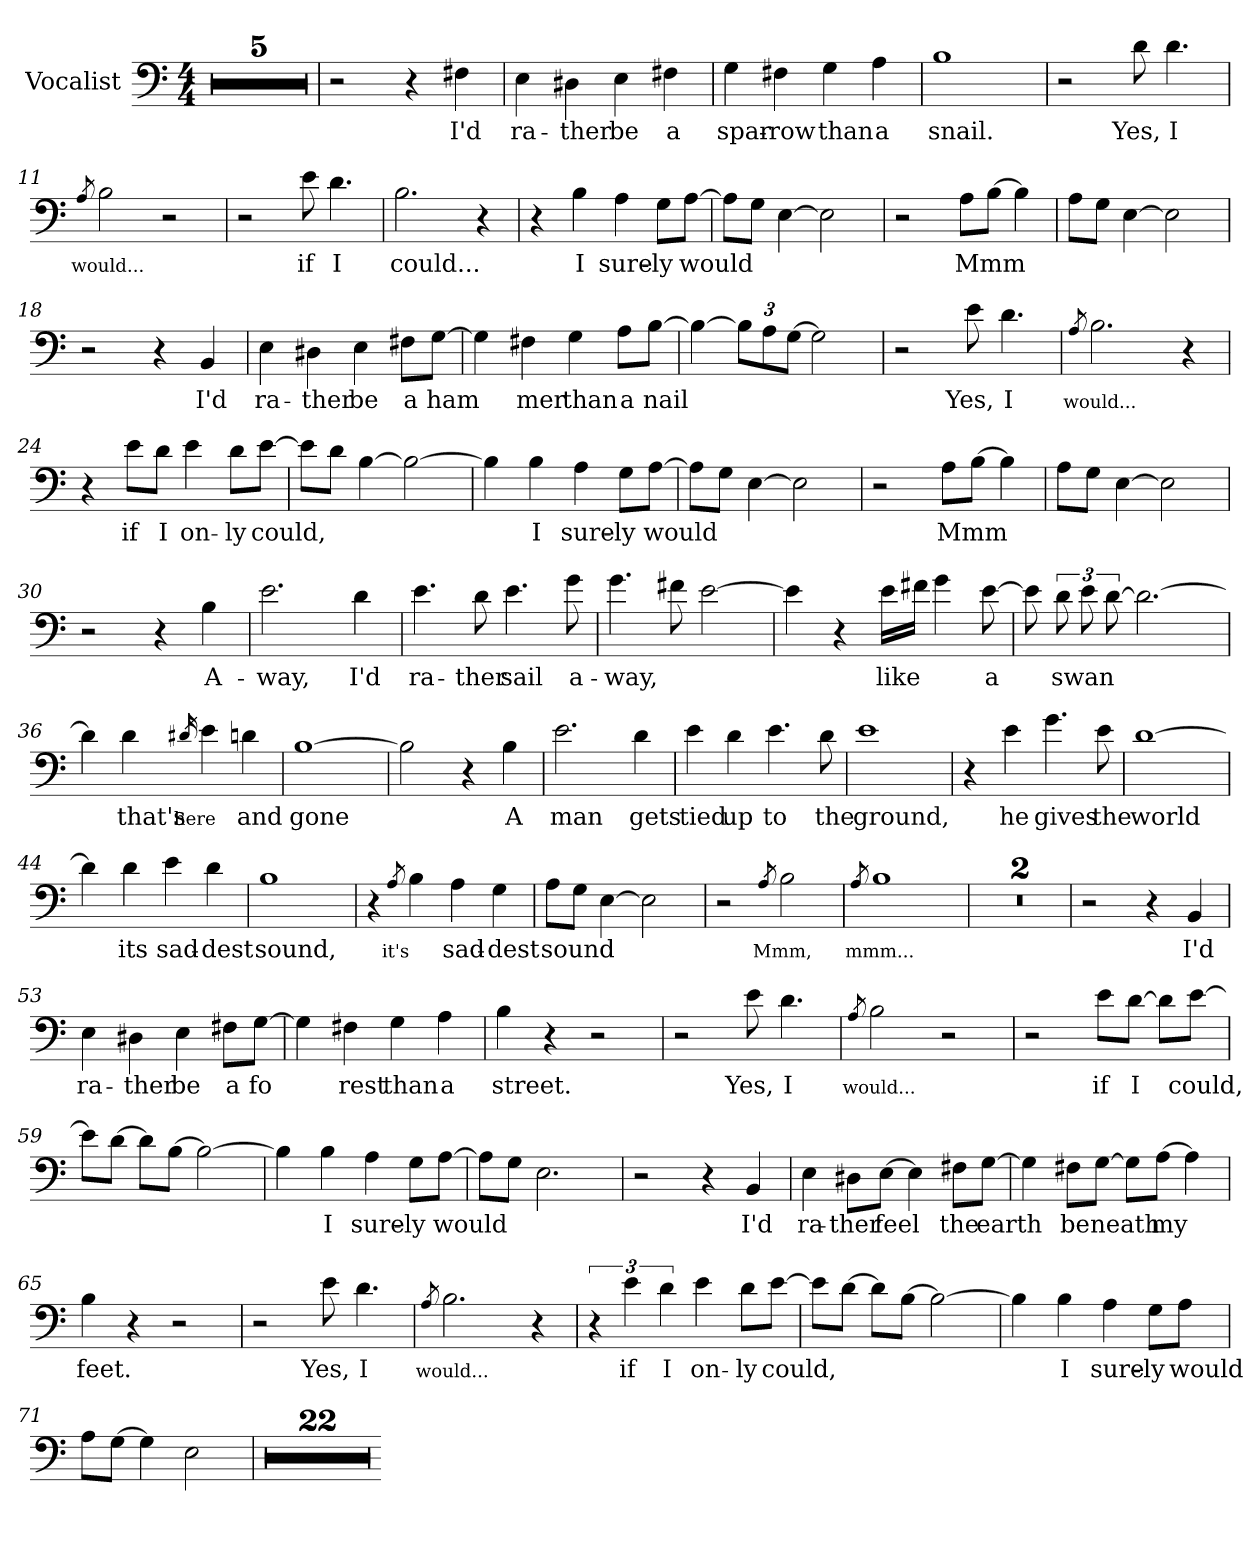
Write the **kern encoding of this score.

**kern	**text
*part1	*part1
*staff1	*staff1
*I"Vocalist	*
*clefF4	*
*M4/4	*
=1	=1
1r	.
=2	=2
1r	.
=3	=3
1r	.
=4	=4
1r	.
=5	=5
1r	.
=6	=6
2r	.
4r	.
4F#X	I'd
=7	=7
4E	ra-
4D#X	-ther
4E	be
4F#X	a
=8	=8
4G	spar-
4F#X	-row
4G	than
4A	a
=9	=9
1B	snail.
=10	=10
2r	.
8d	Yes,
4.d	I
=11	=11
8qA	would...
2B	_
2r	.
=12	=12
2r	.
8e	if
4.d	I
=13	=13
2.B	could...
4r	.
=14	=14
4r	.
4B	I
4A	sure-
8G\L	-ly
[8A\J	would
=15	=15
8A\L]	_
8G\J	_
[4E	_
2E]	_
=16	=16
2r	.
8A\L	Mmm
[8B\J	_
4B]	_
=17	=17
8A\L	_
8G\J	_
[4E	_
2E]	_
=18	=18
2r	.
4r	.
4BB	I'd
=19	=19
4E	ra-
4D#X	-ther
4E	be
8F#X\L	a
[8G\J	ham-
=20	=20
4G]	_
4F#X	-mer
4G	than
8A\L	a
[8B\J	nail
=21	=21
4B_	_
12B\L]	_
12A\	_
[12G\J	_
2G]	_
=22	=22
2r	.
8e	Yes,
4.d	I
=23	=23
8qA	would...
2.B	_
4r	.
=24	=24
4r	.
8e\L	if
8d\J	I
4e	on-
8d\L	-ly
[8e\J	could,
=25	=25
8e\L]	_
8d\J	_
[4B	_
2B_	_
=26	=26
4B]	_
4B	I
4A	sure-
8G\L	-ly
[8A\J	would
=27	=27
8A\L]	_
8G\J	_
[4E	_
2E]	_
=28	=28
2r	.
8A\L	Mmm
[8B\J	_
4B]	_
=29	=29
8A\L	_
8G\J	_
[4E	_
2E]	_
=30	=30
2r	.
4r	.
4B	A-
=31	=31
2.e	-way,
4d	I'd
=32	=32
4.e	ra-
8d	-ther
4.e	sail
8g	a-
=33	=33
4.g	-way,
8f#X	_
[2e	_
=34	=34
4e]	_
4r	.
16e\LL	like
16f#X\JJ	_
4g	_
[8e	a
=35	=35
8e]	.
12d	swan
12e	_
[12d	_
2.d_	_
=36	=36
4d]	_
4d	that's
16qd#X	here
4e	_
4dn	and
=37	=37
[1B	gone
=38	=38
2B]	_
4r	.
4B	A
=39	=39
2.e	man
4d	gets
=40	=40
4e	tied
4d	up
4.e	to
8d	the
=41	=41
1e	ground,
=42	=42
4r	.
4e	he
4.g	gives
8e	the
=43	=43
[1d	world
=44	=44
4d]	_
4d	its
4e	sad-
4d	-dest
=45	=45
1B	sound,
=46	=46
4r	.
8qA	it's
4B	_
4A	sad-
4G	-dest
=47	=47
8A\L	sound
8G\J	_
[4E	_
2E]	_
=48	=48
2r	.
8qA	Mmm,
2B	_
=49	=49
8qA	mmm...
1B	_
=50	=50
1r	.
=51	=51
1r	.
=52	=52
2r	.
4r	.
4BB	I'd
=53	=53
4E	ra-
4D#X	-ther
4E	be
8F#X\L	a
[8G\J	fo-
=54	=54
4G]	_
4F#X	-rest
4G	than
4A	a
=55	=55
4B	street.
4r	.
2r	.
=56	=56
2r	.
8e	Yes,
4.d	I
=57	=57
8qA	would...
2B	_
2r	.
=58	=58
2r	.
8e\L	if
[8d\J	I
8d\L]	_
[8e\J	could,
=59	=59
8e\L]	_
[8d\J	_
8d\L]	_
[8B\J	_
2B_	_
=60	=60
4B]	_
4B	I
4A	sure-
8G\L	-ly
[8A\J	would
=61	=61
8A\L]	_
8G\J	_
2.E	_
=62	=62
2r	.
4r	.
4BB	I'd
=63	=63
4E	ra-
8D#X\L	-ther
[8E\J	feel
4E]	_
8F#X\L	the
[8G\J	earth
=64	=64
4G]	_
8F#X\L	be
[8G\J	neath
8G\L]	_
[8A\J	my
4A]	_
=65	=65
4B	feet.
4r	.
2r	.
=66	=66
2r	.
8e	Yes,
4.d	I
=67	=67
8qA	would...
2.B	_
4r	.
=68	=68
6r	.
6e	if
6d	I
4e	on-
8d\L	-ly
[8e\J	could,
=69	=69
8e\L]	_
[8d\J	_
8d\L]	_
[8B\J	_
2B_	_
=70	=70
4B]	_
4B	I
4A	sure-
8G\L	-ly
8A\J	would
=71	=71
8A\L	_
[8G\J	_
4G]	_
2E	_
=72	=72
1r	.
=73	=73
1r	.
=74	=74
1r	.
=75	=75
1r	.
=76	=76
1r	.
=77	=77
1r	.
=78	=78
1r	.
=79	=79
1r	.
=80	=80
1r	.
=81	=81
1r	.
=82	=82
1r	.
=83	=83
1r	.
=84	=84
1r	.
=85	=85
1r	.
=86	=86
1r	.
=87	=87
1r	.
=88	=88
1r	.
=89	=89
1r	.
=90	=90
1r	.
=91	=91
1r	.
=92	=92
1r	.
=93	=93
1r	.
*-	*-
